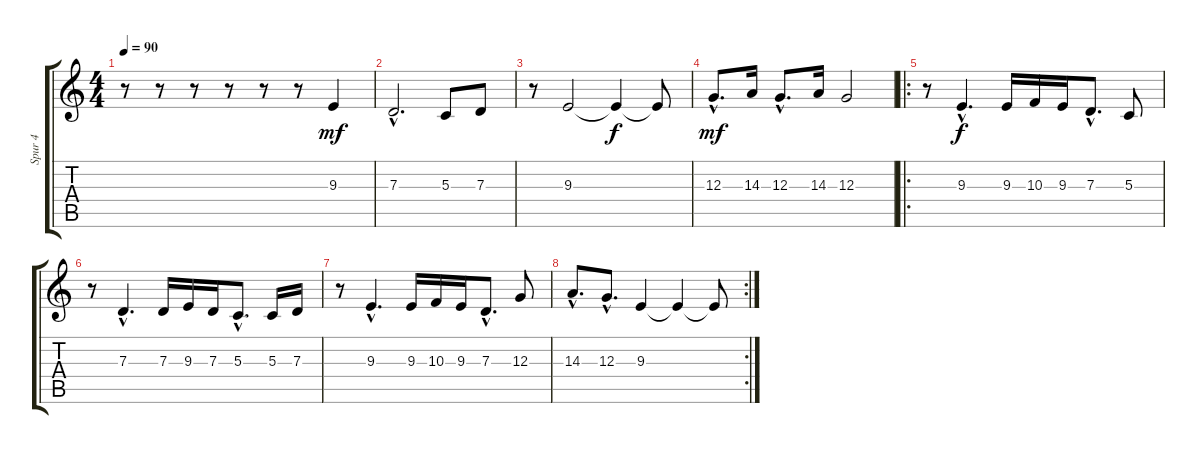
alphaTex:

\track ("Spur 4" "Spur 4") {instrument trombone}
\staff {score tabs}
\tuning (E4 B3 G3 D3 A2 E2) {hide}
\ts (4 4)
\tempo 90
\clef g2
\ks c
r.8{dy f volume 16 balance 16} r.8 r.8 r.8 r.8 r.8 9.3.4{dy mf} |
7.3{hac}.2{d} 5.3.8 7.3.8 |
r.8 9.3.2 9.3{t}.4{dy f} 9.3{t}.8 |
12.3{hac}.8{d dy mf} 14.3.16 12.3{hac}.8{d} 14.3.16 12.3.2 |
\ro
r.8 9.3{hac}.4{d dy f} 9.3.16 10.3.16 9.3.16 7.3{hac}.8{d} 5.3.8 |
r.8 7.3{hac}.4{d} 7.3.16 9.3.16 7.3.16 5.3{hac}.8{d} 5.3.16 7.3.16 |
r.8 9.3{hac}.4{d} 9.3.16 10.3.16 9.3.16 7.3{hac}.8{d} 12.3.8 |
\rc 2
14.3{hac}.8{d} 12.3{hac}.8{d} 9.3.4 9.3{t}.4 9.3{t}.8
